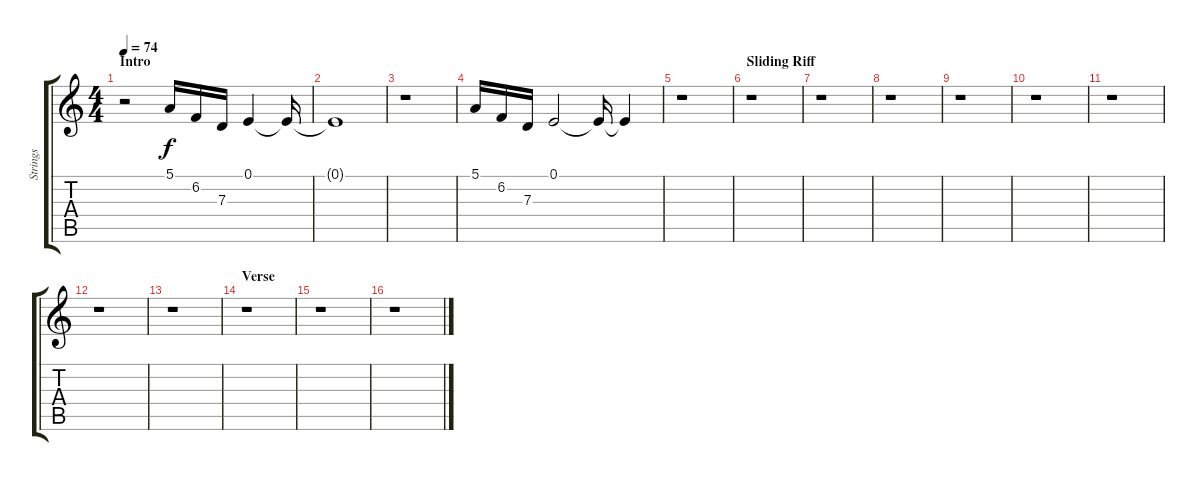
\track ("Strings" "Strings") {instrument stringensemble2}
\staff {score tabs}
\tuning (E4 B3 G3 D3 A2 E2) {hide}
\ts (4 4)
\section ("" "Intro")
\tempo 74
\clef g2
\ks c
r.2{dy f instrument stringensemble2} 5.1.16 6.2.16 7.3.16 0.1.4 0.1{t}.16 |
0.1{t}.1 |
r.1 |
5.1.16 6.2.16 7.3.16 0.1.2 0.1{t}.16 0.1{t}.4 |
r.1 |
\section ("" "Sliding Riff")
r.1 |
r.1 |
r.1 |
r.1 |
r.1 |
r.1 |
r.1 |
r.1 |
\section ("" "Verse")
r.1 |
r.1 |
r.1
